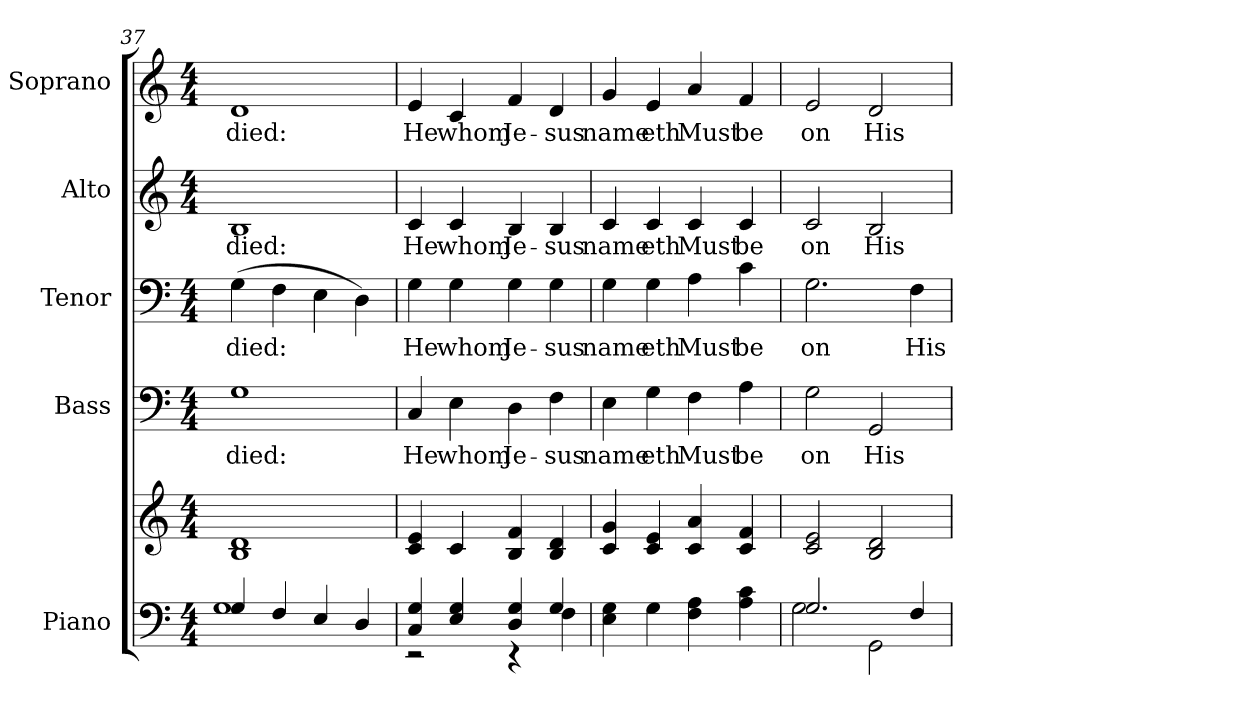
**kern	**kern	**kern	**text	**kern	**text	**kern	**text	**kern	**text
*part5	*part5	*part4	*part4	*part3	*part3	*part2	*part2	*part1	*part1
*staff6	*staff5	*staff4	*staff4	*staff3	*staff3	*staff2	*staff2	*staff1	*staff1
*I"Piano	*	*I"Bass	*	*I"Tenor	*	*I"Alto	*	*I"Soprano	*
*I'Pno.	*	*I'B.	*	*I'T.	*	*I'A.	*	*I'S.	*
!!LO:PB:g=z
*clefF4	*clefG2	*clefF4	*	*clefF4	*	*clefG2	*	*clefG2	*
*k[]	*k[]	*k[]	*	*k[]	*	*k[]	*	*k[]	*
*C:	*C:	*C:	*	*C:	*	*C:	*	*C:	*
*M4/4	*M4/4	*M4/4	*	*M4/4	*	*M4/4	*	*M4/4	*
=37	=37	=37	=37	=37	=37	=37	=37	=37	=37
*^	*	*	*	*	*	*	*	*	*
!	!	!	!	!LO:LY:b:color=#000000	!	!	!	!	!	!
!	!	!	!	!	!	!LO:LY:b:color=#000000	!	!	!	!
!	!	!	!	!	!	!	!	!LO:LY:b:color=#000000	!	!
!	!	!	!	!	!	!	!	!	!	!LO:LY:b:color=#000000
4Gi/	1Gi	1Bi 1di	1Gi	died:	(4Gi\	died:	1Bi	died:	1di	died:
4Fi/	.	.	.	.	4Fi\	.	.	.	.	.
4Ei/	.	.	.	.	4Ei\	.	.	.	.	.
4Di/	.	.	.	.	4Di\)	.	.	.	.	.
=38	=38	=38	=38	=38	=38	=38	=38	=38	=38	=38
!	!	!	!	!LO:LY:b:color=#000000	!	!	!	!	!	!
!	!	!	!	!	!	!LO:LY:b:color=#000000	!	!	!	!
!	!	!	!	!	!	!	!	!LO:LY:b:color=#000000	!	!
!	!	!	!	!	!	!	!	!	!	!LO:LY:b:color=#000000
4Ci/ 4Gi	2r	4ci/ 4ei	4Ci/	He	4Gi\	He	4ci/	He	4ei/	He
!	!	!	!	!LO:LY:b:color=#000000	!	!	!	!	!	!
!	!	!	!	!	!	!LO:LY:b:color=#000000	!	!	!	!
!	!	!	!	!	!	!	!	!LO:LY:b:color=#000000	!	!
!	!	!	!	!	!	!	!	!	!	!LO:LY:b:color=#000000
4Ei/ 4Gi	.	4ci/	4Ei\	whom	4Gi\	whom	4ci/	whom	4ci/	whom
!	!	!	!	!LO:LY:b:color=#000000	!	!	!	!	!	!
!	!	!	!	!	!	!LO:LY:b:color=#000000	!	!	!	!
!	!	!	!	!	!	!	!	!LO:LY:b:color=#000000	!	!
!	!	!	!	!	!	!	!	!	!	!LO:LY:b:color=#000000
4Di/ 4Gi	4r	4Bi/ 4fi	4Di\	Je-	4Gi\	Je-	4Bi/	Je-	4fi/	Je-
!	!	!	!	!LO:LY:b:color=#000000	!	!	!	!	!	!
!	!	!	!	!	!	!LO:LY:b:color=#000000	!	!	!	!
!	!	!	!	!	!	!	!	!LO:LY:b:color=#000000	!	!
!	!	!	!	!	!	!	!	!	!	!LO:LY:b:color=#000000
4Gi/	4Fi\	4Bi/ 4di	4Fi\	-sus	4Gi\	-sus	4Bi/	-sus	4di/	-sus
*v	*v	*	*	*	*	*	*	*	*	*
=39	=39	=39	=39	=39	=39	=39	=39	=39	=39
*^	*	*	*	*	*	*	*	*	*
!	!	!	!	!LO:LY:b:color=#000000	!	!	!	!	!	!
*v	*v	*	*	*	*	*	*	*	*	*
*^	*	*	*	*	*	*	*	*	*
!	!	!	!	!	!	!LO:LY:b:color=#000000	!	!	!	!
*v	*v	*	*	*	*	*	*	*	*	*
*^	*	*	*	*	*	*	*	*	*
!	!	!	!	!	!	!	!	!LO:LY:b:color=#000000	!	!
*v	*v	*	*	*	*	*	*	*	*	*
*^	*	*	*	*	*	*	*	*	*
!	!	!	!	!	!	!	!	!	!	!LO:LY:b:color=#000000
*v	*v	*	*	*	*	*	*	*	*	*
4Ei\ 4Gi	4ci/ 4gi	4Ei\	name	4Gi\	name	4ci/	name	4gi/	name
!	!	!	!LO:LY:b:color=#000000	!	!	!	!	!	!
!	!	!	!	!	!LO:LY:b:color=#000000	!	!	!	!
!	!	!	!	!	!	!	!LO:LY:b:color=#000000	!	!
!	!	!	!	!	!	!	!	!	!LO:LY:b:color=#000000
4Gi\	4ci/ 4ei	4Gi\	eth	4Gi\	eth	4ci/	eth	4ei/	eth
!	!	!	!LO:LY:b:color=#000000	!	!	!	!	!	!
!	!	!	!	!	!LO:LY:b:color=#000000	!	!	!	!
!	!	!	!	!	!	!	!LO:LY:b:color=#000000	!	!
!	!	!	!	!	!	!	!	!	!LO:LY:b:color=#000000
4Fi\ 4Ai	4ci/ 4ai	4Fi\	Must	4Ai\	Must	4ci/	Must	4ai/	Must
!	!	!	!LO:LY:b:color=#000000	!	!	!	!	!	!
!	!	!	!	!	!LO:LY:b:color=#000000	!	!	!	!
!	!	!	!	!	!	!	!LO:LY:b:color=#000000	!	!
!	!	!	!	!	!	!	!	!	!LO:LY:b:color=#000000
4Ai\ 4ci	4ci/ 4fi	4Ai\	be	4ci\	be	4ci/	be	4fi/	be
=40	=40	=40	=40	=40	=40	=40	=40	=40	=40
*^	*	*	*	*	*	*	*	*	*
!	!	!	!	!LO:LY:b:color=#000000	!	!	!	!	!	!
!	!	!	!	!	!	!LO:LY:b:color=#000000	!	!	!	!
!	!	!	!	!	!	!	!	!LO:LY:b:color=#000000	!	!
!	!	!	!	!	!	!	!	!	!	!LO:LY:b:color=#000000
2.Gi/	2Gi\	2ci/ 2ei	2Gi\	on	2.Gi\	on	2ci/	on	2ei/	on
!	!	!	!	!LO:LY:b:color=#000000	!	!	!	!	!	!
!	!	!	!	!	!	!	!	!LO:LY:b:color=#000000	!	!
!	!	!	!	!	!	!	!	!	!	!LO:LY:b:color=#000000
.	2GGi\	2Bi/ 2di	2GGi/	His	.	.	2Bi/	His	2di/	His
!	!	!	!	!	!	!LO:LY:b:color=#000000	!	!	!	!
4Fi/	.	.	.	.	4Fi\	His	.	.	.	.
*v	*v	*	*	*	*	*	*	*	*	*
=	=	=	=	=	=	=	=	=	=
*-	*-	*-	*-	*-	*-	*-	*-	*-	*-
